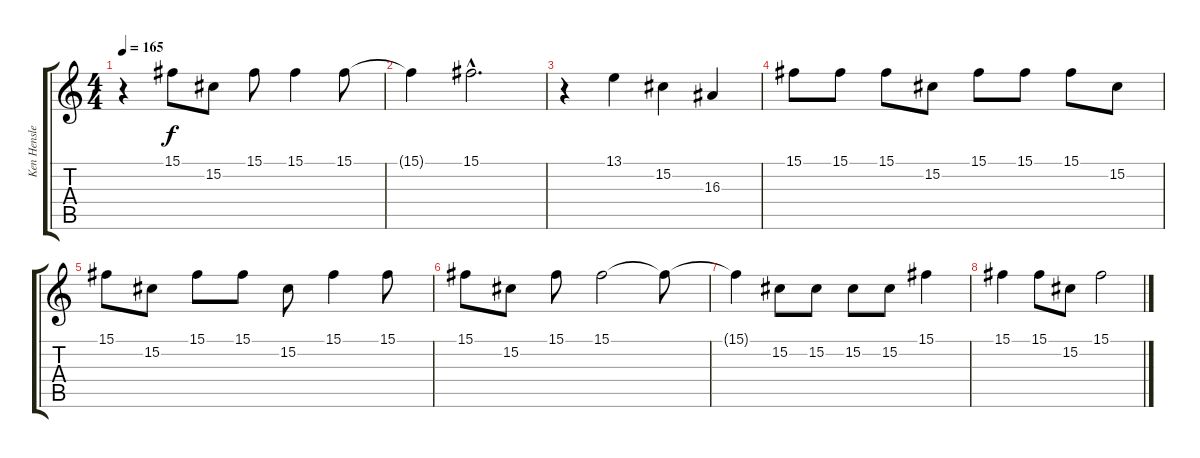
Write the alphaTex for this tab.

\track ("Ken Hensley/Keyboard" "Ken Hensle") {instrument sitar}
\staff {score tabs}
\tuning (Eb4 Bb3 Gb3 Db3 Ab2 Eb2) {hide}
\ts (4 4)
\tempo 165
\clef g2
\ks c
r.4{dy f instrument sitar} 15.1.8 15.2.8 15.1.8 15.1.4 15.1.8 |
15.1{t}.4 15.1{hac}.2{d} |
r.4 13.1.4 15.2.4 16.3.4 |
15.1.8 15.1.8 15.1.8 15.2.8 15.1.8 15.1.8 15.1.8 15.2.8 |
15.1.8 15.2.8 15.1.8 15.1.8 15.2.8 15.1.4 15.1.8 |
15.1.8 15.2.8 15.1.8 15.1.2 15.1{t}.8 |
15.1{t}.4 15.2.8 15.2.8 15.2.8 15.2.8 15.1.4 |
15.1.4 15.1.8 15.2.8 15.1.2
